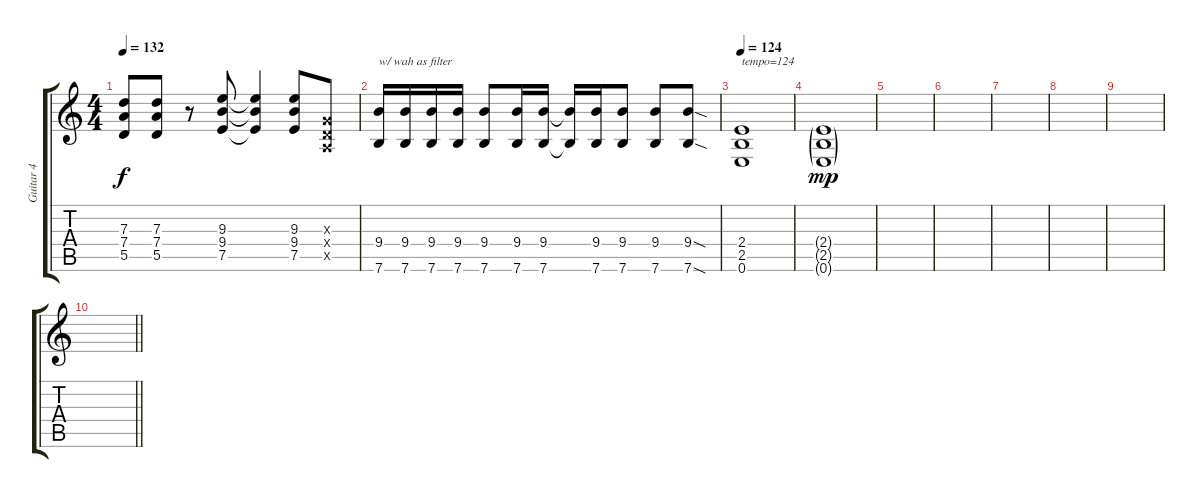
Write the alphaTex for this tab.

\track ("Guitar 4" "Guitar 4") {instrument electricguitarclean}
\staff {score tabs}
\tuning (E4 B3 G3 D3 A2 E2) {hide}
\ts (4 4)
\tempo 132
\clef g2
\ks c
(7.3 7.4 5.5).8{dy f} (7.3 7.4 5.5).8 r.8 (9.3 9.4 7.5).8 (9.3{t} 9.4{t} 7.5{t}).4 (9.3 9.4 7.5).8 (0.3{x} 0.4{x} 0.5{x}).8 |
(9.4 7.6).16{txt "w/ wah as filter"} (9.4 7.6).16 (9.4 7.6).16 (9.4 7.6).16 (9.4 7.6).8 (9.4 7.6).16 (9.4 7.6).16 (9.4{t} 7.6{t}).16 (9.4 7.6).16 (9.4 7.6).8 (9.4 7.6).8 (9.4{sod} 7.6{sod}).8 |
\tempo 124
(2.4 2.5 0.6).1{txt "tempo=124"} |
(2.4{g} 2.5{g} 0.6{g}).1{dy mp} |
|
|
|
|
|
\barLineRight lightlight
